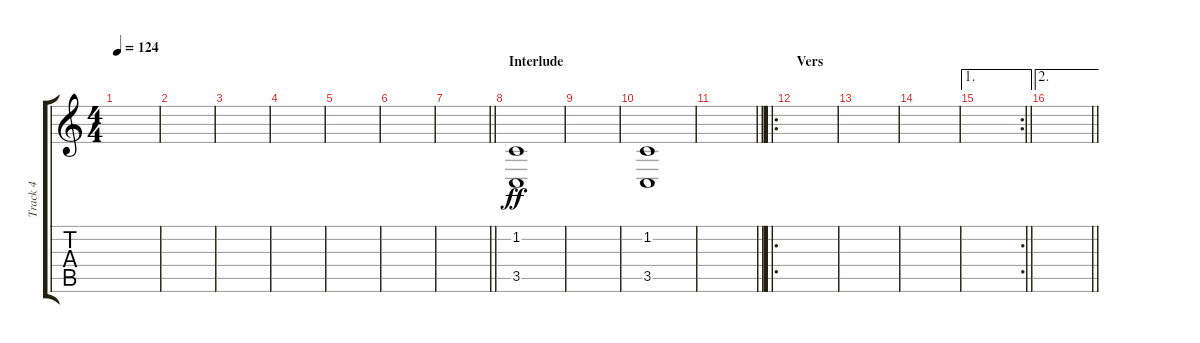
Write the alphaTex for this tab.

\track ("Track 4" "Track 4") {instrument musicbox}
\staff {score tabs}
\tuning (E4 B3 G3 D3 A2 E2) {hide}
\ts (4 4)
\tempo 124
\clef g2
\ks c
|
|
|
|
|
|
\barLineRight lightlight
|
\section ("" "Interlude")
(1.2 3.5).1{dy ff} |
|
(1.2 3.5).1 |
\barLineRight lightlight
|
\ro
\section ("" "Vers")
|
|
|
\ae 1
\rc 2
\barLineRight lightlight
|
\ae 2
\barLineRight lightlight
